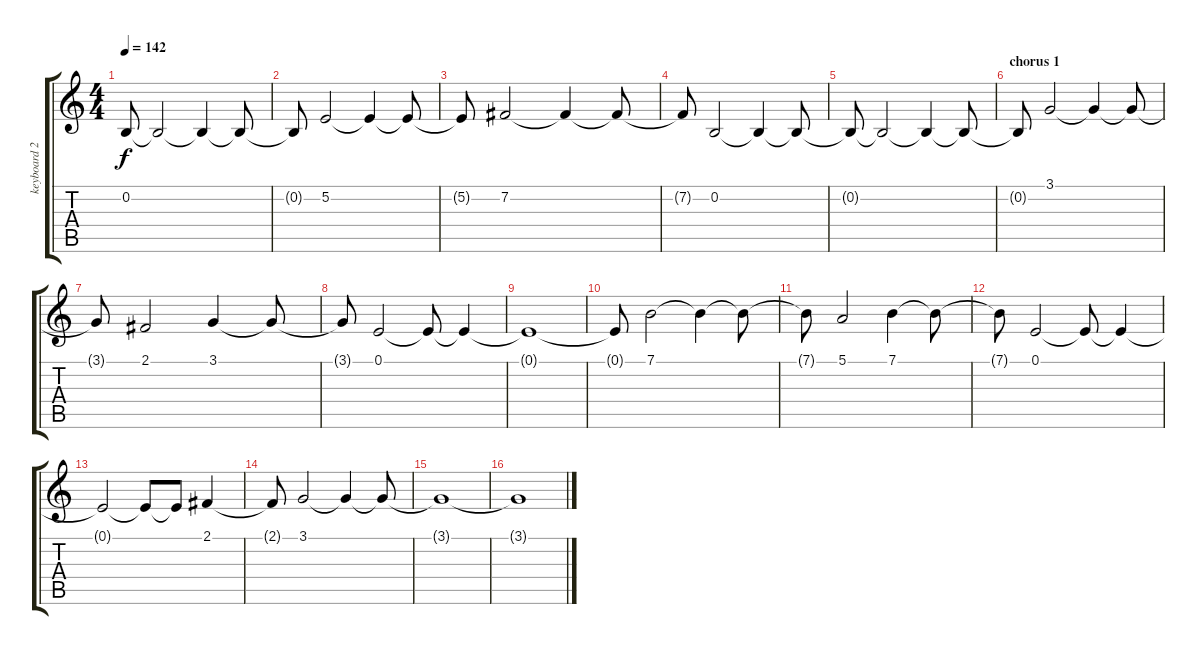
\track ("keyboard 2" "keyboard 2") {instrument synthstrings2}
\staff {score tabs}
\tuning (E4 B3 G3 D3 A2 E2) {hide}
\ts (4 4)
\tempo 142
\clef g2
\ks c
0.2{t}.8{dy f} 0.2{t}.2 0.2{t}.4 0.2{t}.8 |
0.2{t}.8 5.2.2 5.2{t}.4 5.2{t}.8 |
5.2{t}.8 7.2.2 7.2{t}.4 7.2{t}.8 |
7.2{t}.8 0.2.2 0.2{t}.4 0.2{t}.8 |
0.2{t}.8 0.2{t}.2 0.2{t}.4 0.2{t}.8 |
\section ("" "chorus 1")
0.2{t}.8 3.1.2{volume 15} 3.1{t}.4 3.1{t}.8 |
3.1{t}.8 2.1.2 3.1.4 3.1{t}.8 |
3.1{t}.8 0.1.2 0.1{t}.8 0.1{t}.4 |
0.1{t}.1 |
0.1{t}.8 7.1.2 7.1{t}.4 7.1{t}.8 |
7.1{t}.8 5.1.2 7.1.4 7.1{t}.8 |
7.1{t}.8 0.1.2 0.1{t}.8 0.1{t}.4 |
0.1{t}.2 0.1{t}.8 0.1{t}.8 2.1.4 |
2.1{t}.8 3.1.2 3.1{t}.4{volume 0} 3.1{t}.8 |
3.1{t}.1 |
3.1{t}.1
